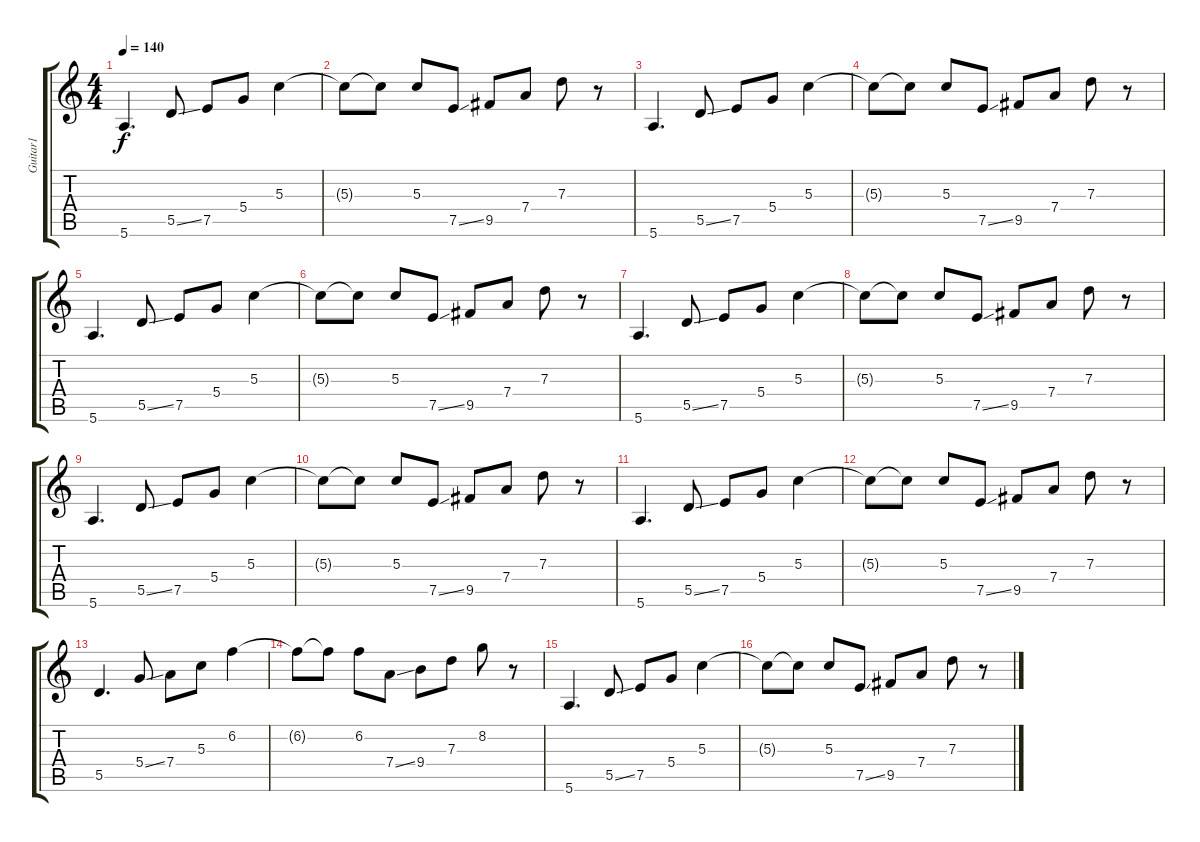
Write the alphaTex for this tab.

\track ("Guitar1" "Guitar1") {instrument electricguitarclean}
\staff {score tabs}
\tuning (E4 B3 G3 D3 A2 E2) {hide}
\ts (4 4)
\tempo 140
\clef g2
\ks c
5.6.4{d dy f instrument electricguitarclean} 5.5{ss}.8 7.5.8 5.4.8 5.3.4 |
5.3{t}.8 5.3{t}.8 5.3.8 7.5{ss}.8 9.5.8 7.4.8 7.3.8 r.8 |
5.6.4{d} 5.5{ss}.8 7.5.8 5.4.8 5.3.4 |
5.3{t}.8 5.3{t}.8 5.3.8 7.5{ss}.8 9.5.8 7.4.8 7.3.8 r.8 |
5.6.4{d} 5.5{ss}.8 7.5.8 5.4.8 5.3.4 |
5.3{t}.8 5.3{t}.8 5.3.8 7.5{ss}.8 9.5.8 7.4.8 7.3.8 r.8 |
5.6.4{d} 5.5{ss}.8 7.5.8 5.4.8 5.3.4 |
5.3{t}.8 5.3{t}.8 5.3.8 7.5{ss}.8 9.5.8 7.4.8 7.3.8 r.8 |
5.6.4{d} 5.5{ss}.8 7.5.8 5.4.8 5.3.4 |
5.3{t}.8 5.3{t}.8 5.3.8 7.5{ss}.8 9.5.8 7.4.8 7.3.8 r.8 |
5.6.4{d} 5.5{ss}.8 7.5.8 5.4.8 5.3.4 |
5.3{t}.8 5.3{t}.8 5.3.8 7.5{ss}.8 9.5.8 7.4.8 7.3.8 r.8 |
5.5.4{d} 5.4{ss}.8 7.4.8 5.3.8 6.2.4 |
6.2{t}.8 6.2{t}.8 6.2.8 7.4{ss}.8 9.4.8 7.3.8 8.2.8 r.8 |
5.6.4{d} 5.5{ss}.8 7.5.8 5.4.8 5.3.4 |
5.3{t}.8 5.3{t}.8 5.3.8 7.5{ss}.8 9.5.8 7.4.8 7.3.8 r.8
